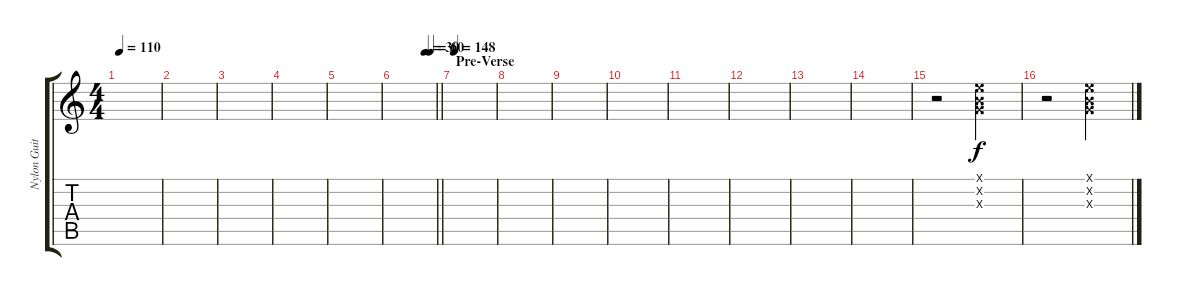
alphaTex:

\track ("Nylon Guitar" "Nylon Guit") {instrument acousticguitarnylon}
\staff {score tabs}
\tuning (E4 B3 G3 D3 A2 E2) {hide}
\ts (4 4)
\tempo 110
\clef g2
\ks c
|
|
|
|
|
\tempo (30 0.75)
\tempo (60 0.875)
\barLineRight lightlight
|
\section ("" "Pre-Verse")
\tempo 148
|
|
|
|
|
|
|
|
r.2 (0.1{x} 0.2{x} 0.3{x}).2 |
r.2 (0.1{x} 0.2{x} 0.3{x}).2
